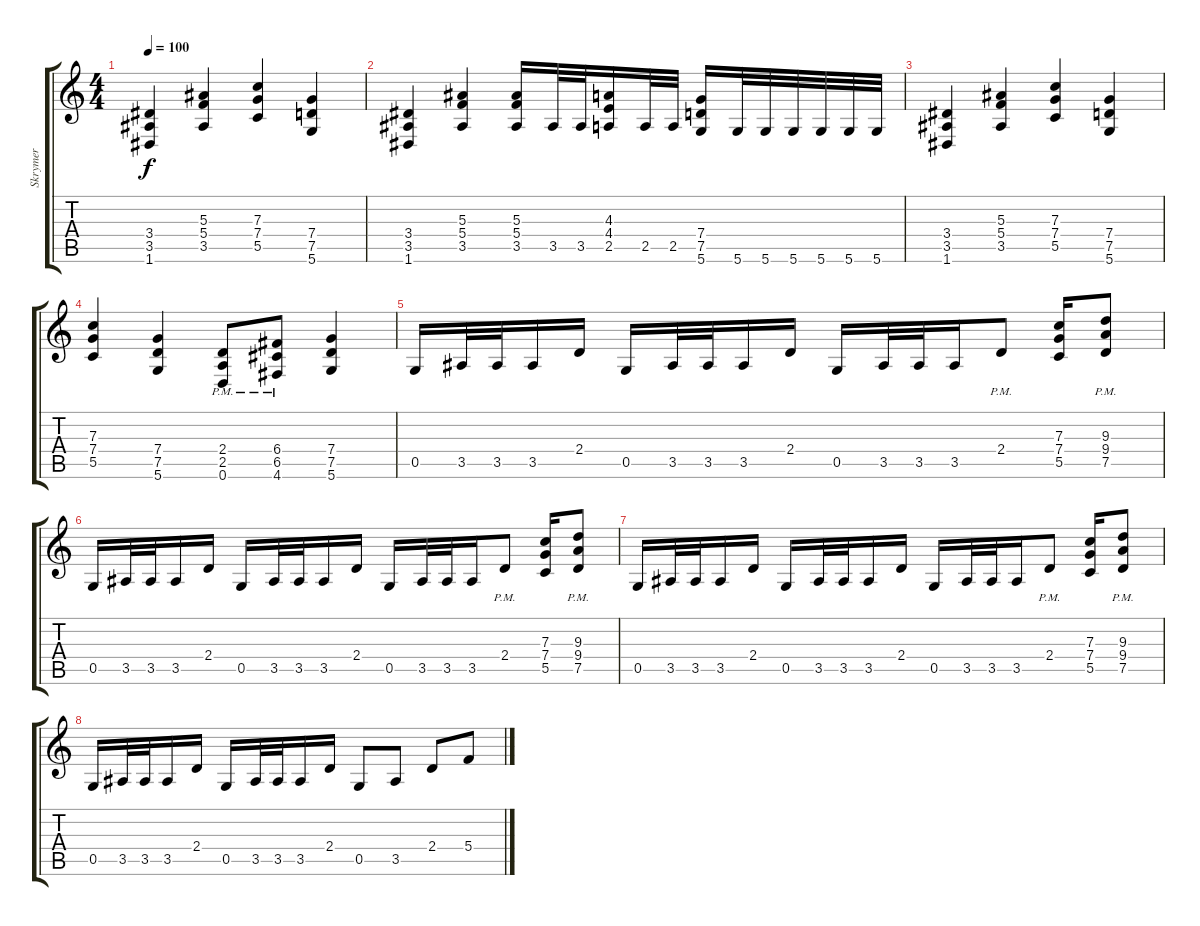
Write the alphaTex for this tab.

\track ("Skrymer" "Skrymer") {instrument distortionguitar}
\staff {score tabs}
\tuning (D4 A3 F3 C3 G2 D2) {hide}
\ts (4 4)
\tempo 100
\clef g2
\ks c
(3.4 3.5 1.6).4{dy f} (5.3 5.4 3.5).4 (7.3 7.4 5.5).4 (7.4 7.5 5.6).4 |
(3.4 3.5 1.6).4 (5.3 5.4 3.5).4 (5.3 5.4 3.5).16 3.5.32 3.5.32 (4.3 4.4 2.5).16 2.5.32 2.5.32 (7.4 7.5 5.6).16 5.6.32 5.6.32 5.6.32 5.6.32 5.6.32 5.6.32 |
(3.4 3.5 1.6).4 (5.3 5.4 3.5).4 (7.3 7.4 5.5).4 (7.4 7.5 5.6).4 |
(7.3 7.4 5.5).4 (7.4 7.5 5.6).4 (2.4{pm} 2.5{pm} 0.6{pm}).8 (6.4{pm} 6.5{pm} 4.6{pm}).8 (7.4 7.5 5.6).4 |
0.5.16 3.5.32 3.5.32 3.5.16 2.4.16 0.5.16 3.5.32 3.5.32 3.5.16 2.4.16 0.5.16 3.5.32 3.5.32 3.5.16 2.4{pm}.8 (7.3 7.4 5.5).16 (9.3{pm} 9.4{pm} 7.5{pm}).8 |
0.5.16 3.5.32 3.5.32 3.5.16 2.4.16 0.5.16 3.5.32 3.5.32 3.5.16 2.4.16 0.5.16 3.5.32 3.5.32 3.5.16 2.4{pm}.8 (7.3 7.4 5.5).16 (9.3{pm} 9.4{pm} 7.5{pm}).8 |
0.5.16 3.5.32 3.5.32 3.5.16 2.4.16 0.5.16 3.5.32 3.5.32 3.5.16 2.4.16 0.5.16 3.5.32 3.5.32 3.5.16 2.4{pm}.8 (7.3 7.4 5.5).16 (9.3{pm} 9.4{pm} 7.5{pm}).8 |
0.5.16 3.5.32 3.5.32 3.5.16 2.4.16 0.5.16 3.5.32 3.5.32 3.5.16 2.4.16 0.5.8 3.5.8 2.4.8 5.4.8
